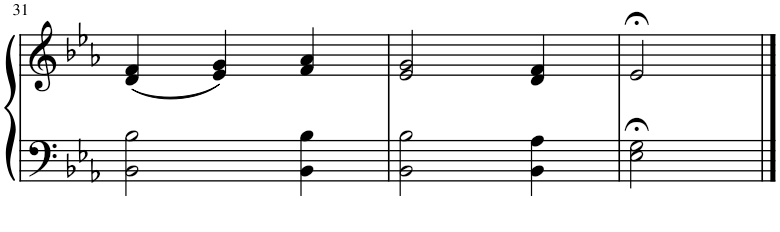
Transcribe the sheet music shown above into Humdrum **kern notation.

**kern	**kern
*part1	*part1
*staff2	*staff1
*I"Piano	*
*I'Pno.	*
!!LO:PB:g=z
*clefF4	*clefG2
*k[b-e-a-]	*k[b-e-a-]
*M3/4	*M3/4
=31	=31
2BB-\ 2B-\	(4d/ 4f/
.	4e-/ 4g/)
4BB-\ 4B-\	4f/ 4a-/
=32	=32
2BB-\ 2B-\	2e-/ 2g/
4BB-\ 4A-\	4d/ 4f/
=33	=33
2E-\;< 2G\;<	2e-;</
==	==
*-	*-
